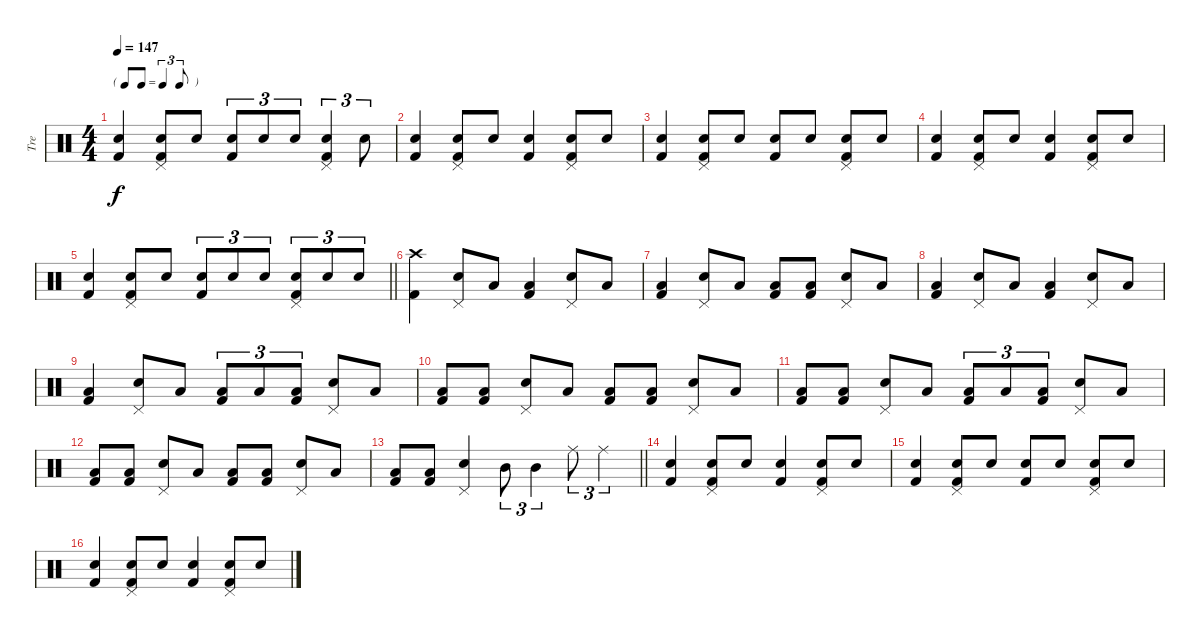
\track ("Tre " "Tre ") {instrument percussion}
\staff {score}
\articulation defaults
\ts (4 4)
\tf triplet8th
\tempo 147
\clef neutral
\ks c
("Electric Snare (hit)" "Kick (hit) 2").4{dy f} ("Pedal Hi-Hat (hit)" "Electric Snare (hit)" "Kick (hit) 2").8 "Electric Snare (hit)".8 ("Electric Snare (hit)" "Kick (hit) 2").8{tu (3 2)} "Electric Snare (hit)".8{tu (3 2)} "Electric Snare (hit)".8{tu (3 2)} ("Pedal Hi-Hat (hit)" "Electric Snare (hit)" "Kick (hit) 2").4{tu (3 2)} "Electric Snare (hit)".8{tu (3 2)} |
("Electric Snare (hit)" "Kick (hit) 2").4 ("Pedal Hi-Hat (hit)" "Electric Snare (hit)" "Kick (hit) 2").8 "Electric Snare (hit)".8 ("Electric Snare (hit)" "Kick (hit) 2").4 ("Pedal Hi-Hat (hit)" "Electric Snare (hit)" "Kick (hit) 2").8 "Electric Snare (hit)".8 |
("Electric Snare (hit)" "Kick (hit) 2").4 ("Pedal Hi-Hat (hit)" "Electric Snare (hit)" "Kick (hit) 2").8 "Electric Snare (hit)".8 ("Electric Snare (hit)" "Kick (hit) 2").8 "Electric Snare (hit)".8 ("Pedal Hi-Hat (hit)" "Electric Snare (hit)" "Kick (hit) 2").8 "Electric Snare (hit)".8 |
("Electric Snare (hit)" "Kick (hit) 2").4 ("Pedal Hi-Hat (hit)" "Electric Snare (hit)" "Kick (hit) 2").8 "Electric Snare (hit)".8 ("Electric Snare (hit)" "Kick (hit) 2").4 ("Pedal Hi-Hat (hit)" "Electric Snare (hit)" "Kick (hit) 2").8 "Electric Snare (hit)".8 |
\barLineRight lightlight
("Electric Snare (hit)" "Kick (hit) 2").4 ("Pedal Hi-Hat (hit)" "Electric Snare (hit)" "Kick (hit) 2").8 "Electric Snare (hit)".8 ("Electric Snare (hit)" "Kick (hit) 2").8{tu (3 2)} "Electric Snare (hit)".8{tu (3 2)} "Electric Snare (hit)".8{tu (3 2)} ("Pedal Hi-Hat (hit)" "Electric Snare (hit)" "Kick (hit) 2").8{tu (3 2)} "Electric Snare (hit)".8{tu (3 2)} "Electric Snare (hit)".8{tu (3 2)} |
("Crash high (hit)" "Kick (hit) 2").4 ("Pedal Hi-Hat (hit)" "Electric Snare (hit)").8 "Low Floor Tom (hit)".8 ("Low Floor Tom (hit)" "Kick (hit) 2").4 ("Pedal Hi-Hat (hit)" "Electric Snare (hit)").8 "Low Floor Tom (hit)".8 |
("Low Floor Tom (hit)" "Kick (hit) 2").4 ("Pedal Hi-Hat (hit)" "Electric Snare (hit)").8 "Low Floor Tom (hit)".8 ("Low Floor Tom (hit)" "Kick (hit) 2").8 ("Low Floor Tom (hit)" "Kick (hit) 2").8 ("Pedal Hi-Hat (hit)" "Electric Snare (hit)").8 "Low Floor Tom (hit)".8 |
("Low Floor Tom (hit)" "Kick (hit) 2").4 ("Pedal Hi-Hat (hit)" "Electric Snare (hit)").8 "Low Floor Tom (hit)".8 ("Low Floor Tom (hit)" "Kick (hit) 2").4 ("Pedal Hi-Hat (hit)" "Electric Snare (hit)").8 "Low Floor Tom (hit)".8 |
("Low Floor Tom (hit)" "Kick (hit) 2").4 ("Pedal Hi-Hat (hit)" "Electric Snare (hit)").8 "Low Floor Tom (hit)".8 ("Low Floor Tom (hit)" "Kick (hit) 2").8{tu (3 2)} "Low Floor Tom (hit)".8{tu (3 2)} ("Low Floor Tom (hit)" "Kick (hit) 2").8{tu (3 2)} ("Pedal Hi-Hat (hit)" "Electric Snare (hit)").8 "Low Floor Tom (hit)".8 |
("Low Floor Tom (hit)" "Kick (hit) 2").8 ("Low Floor Tom (hit)" "Kick (hit) 2").8 ("Pedal Hi-Hat (hit)" "Electric Snare (hit)").8 "Low Floor Tom (hit)".8 ("Low Floor Tom (hit)" "Kick (hit) 2").8 ("Low Floor Tom (hit)" "Kick (hit) 2").8 ("Pedal Hi-Hat (hit)" "Electric Snare (hit)").8 "Low Floor Tom (hit)".8 |
("Low Floor Tom (hit)" "Kick (hit) 2").8 ("Low Floor Tom (hit)" "Kick (hit) 2").8 ("Pedal Hi-Hat (hit)" "Electric Snare (hit)").8 "Low Floor Tom (hit)".8 ("Low Floor Tom (hit)" "Kick (hit) 2").8{tu (3 2)} "Low Floor Tom (hit)".8{tu (3 2)} ("Low Floor Tom (hit)" "Kick (hit) 2").8{tu (3 2)} ("Pedal Hi-Hat (hit)" "Electric Snare (hit)").8 "Low Floor Tom (hit)".8 |
("Low Floor Tom (hit)" "Kick (hit) 2").8 ("Low Floor Tom (hit)" "Kick (hit) 2").8 ("Pedal Hi-Hat (hit)" "Electric Snare (hit)").8 "Low Floor Tom (hit)".8 ("Low Floor Tom (hit)" "Kick (hit) 2").8 ("Low Floor Tom (hit)" "Kick (hit) 2").8 ("Pedal Hi-Hat (hit)" "Electric Snare (hit)").8 "Low Floor Tom (hit)".8 |
\barLineRight lightlight
("Low Floor Tom (hit)" "Kick (hit) 2").8 ("Low Floor Tom (hit)" "Kick (hit) 2").8 ("Pedal Hi-Hat (hit)" "Electric Snare (hit)").4 "Mid Tom (hit)".8{tu (3 2)} "Mid Tom (hit)".4{tu (3 2)} "Ride (middle)".8{tu (3 2)} "Ride (middle)".4{tu (3 2)} |
("Electric Snare (hit)" "Kick (hit) 2").4 ("Pedal Hi-Hat (hit)" "Electric Snare (hit)" "Kick (hit) 2").8 "Electric Snare (hit)".8 ("Electric Snare (hit)" "Kick (hit) 2").4 ("Pedal Hi-Hat (hit)" "Electric Snare (hit)" "Kick (hit) 2").8 "Electric Snare (hit)".8 |
("Electric Snare (hit)" "Kick (hit) 2").4 ("Pedal Hi-Hat (hit)" "Electric Snare (hit)" "Kick (hit) 2").8 "Electric Snare (hit)".8 ("Electric Snare (hit)" "Kick (hit) 2").8 "Electric Snare (hit)".8 ("Pedal Hi-Hat (hit)" "Electric Snare (hit)" "Kick (hit) 2").8 "Electric Snare (hit)".8 |
("Electric Snare (hit)" "Kick (hit) 2").4 ("Pedal Hi-Hat (hit)" "Electric Snare (hit)" "Kick (hit) 2").8 "Electric Snare (hit)".8 ("Electric Snare (hit)" "Kick (hit) 2").4 ("Pedal Hi-Hat (hit)" "Electric Snare (hit)" "Kick (hit) 2").8 "Electric Snare (hit)".8
